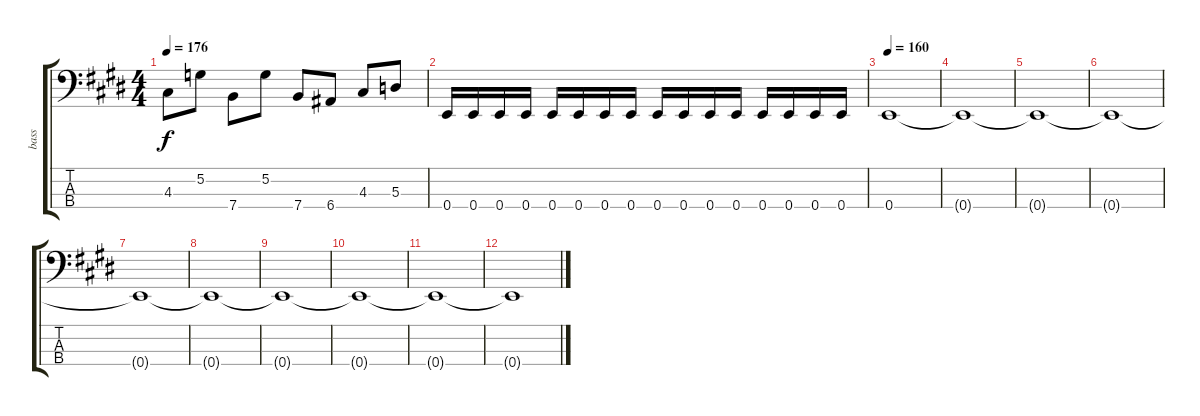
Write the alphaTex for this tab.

\track ("bass" "bass") {instrument electricbassfinger}
\staff {score tabs}
\tuning (G2 D2 A1 E1) {hide}
\ts (4 4)
\tempo 176
\clef f4
\ks c#minor
4.3.8{dy f} 5.2.8 7.4.8 5.2.8 7.4.8 6.4.8 4.3.8 5.3.8 |
0.4.16 0.4.16 0.4.16 0.4.16 0.4.16 0.4.16 0.4.16 0.4.16 0.4.16 0.4.16 0.4.16 0.4.16 0.4.16 0.4.16 0.4.16 0.4.16 |
\tempo 160
0.4.1 |
0.4{t}.1 |
0.4{t}.1 |
0.4{t}.1 |
0.4{t}.1 |
0.4{t}.1 |
0.4{t}.1 |
0.4{t}.1 |
0.4{t}.1 |
0.4{t}.1
